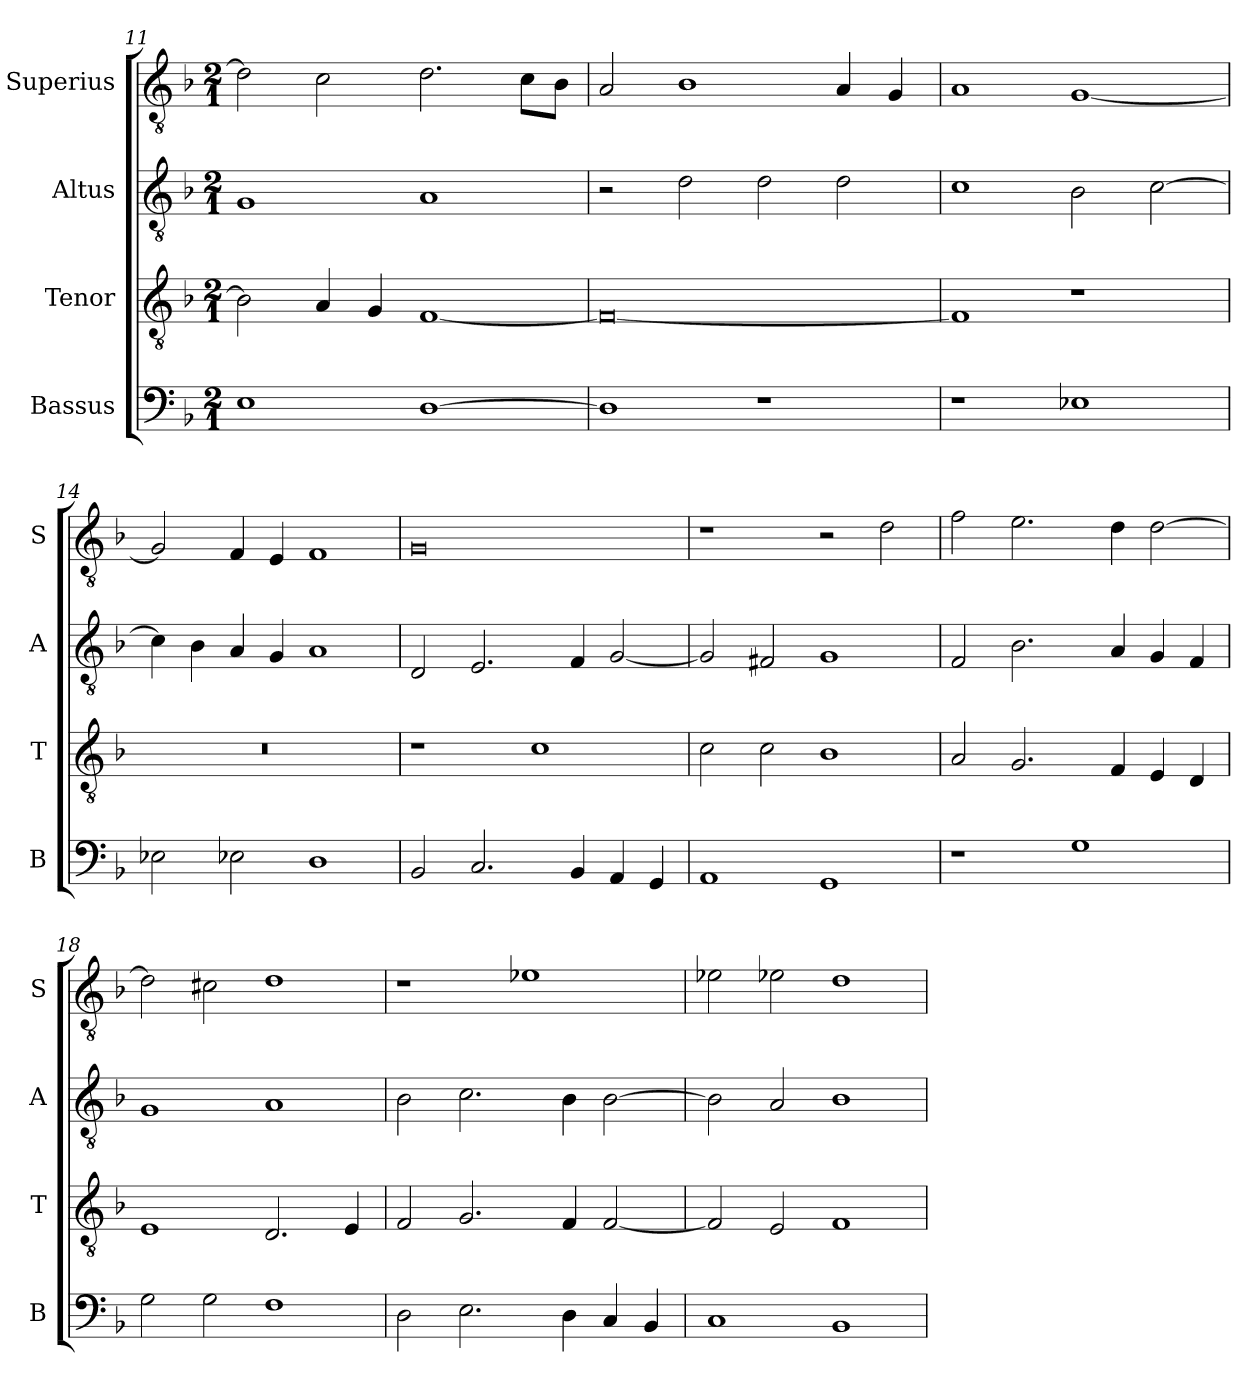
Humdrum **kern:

**kern	**kern	**kern	**kern
*part4	*part3	*part2	*part1
*staff4	*staff3	*staff2	*staff1
*I"Bassus	*I"Tenor	*I"Altus	*I"Superius
*I'B	*I'T	*I'A	*I'S
*clefF4	*clefGv2	*clefGv2	*clefGv2
*k[b-]	*k[b-]	*k[b-]	*k[b-]
*F:	*F:	*F:	*F:
*M2/1	*M2/1	*M2/1	*M2/1
=11	=11	=11	=11
1E	2B-]	1G	2d]
.	4A	.	2c
.	4G	.	.
[1D	[1F	1A	2.d
.	.	.	8cL
.	.	.	8B-J
=12	=12	=12	=12
1D]	0F_	2r	2A
.	.	2d	1B-
1r	.	2d	.
.	.	2d	4A
.	.	.	4G
=13	=13	=13	=13
1r	1F]	1c	1A
1E-X	1r	2B-	[1G
.	.	[2c	.
=14	=14	=14	=14
2E-X	0r	4c]	2G]
.	.	4B-	.
2E-X	.	4A	4F
.	.	4G	4E
1D	.	1A	1F
=15	=15	=15	=15
2BB-	1r	2D	0G
2.C	.	2.E	.
.	1c	.	.
4BB-	.	4F	.
4AA	.	[2G	.
4GG	.	.	.
=16	=16	=16	=16
1AA	2c	2G]	1r
.	2c	2F#X	.
1GG	1B-	1G	2r
.	.	.	2d
=17	=17	=17	=17
1r	2A	2F	2f
.	2.G	2.B-	2.e
1G	.	.	.
.	4F	4A	4d
.	4E	4G	[2d
.	4D	4F	.
=18	=18	=18	=18
2G	1E	1G	2d]
2G	.	.	2c#X
1F	2.D	1A	1d
.	4E	.	.
=19	=19	=19	=19
2D	2F	2B-	1r
2.E	2.G	2.c	.
.	.	.	1e-X
4D	4F	4B-	.
4C	[2F	[2B-	.
4BB-	.	.	.
=20	=20	=20	=20
1C	2F]	2B-]	2e-X
.	2E	2A	2e-X
1BB-	1F	1B-	1d
=	=	=	=
*-	*-	*-	*-
